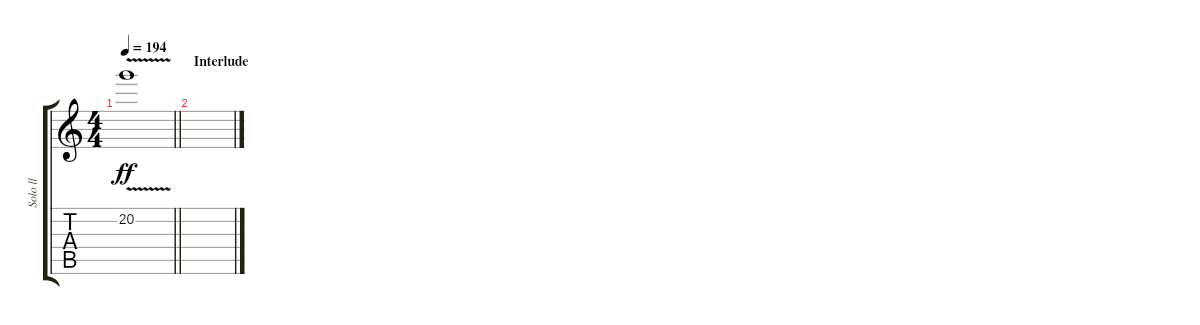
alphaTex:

\track ("Solo ll" "Solo ll") {instrument overdrivenguitar}
\staff {score tabs}
\tuning (E4 B3 G3 D3 A2 E2) {hide}
\ts (4 4)
\tempo 194
\clef g2
\barLineRight lightlight
\ks c
20.2{v}.1{dy ff} |
\section ("" "Interlude")
